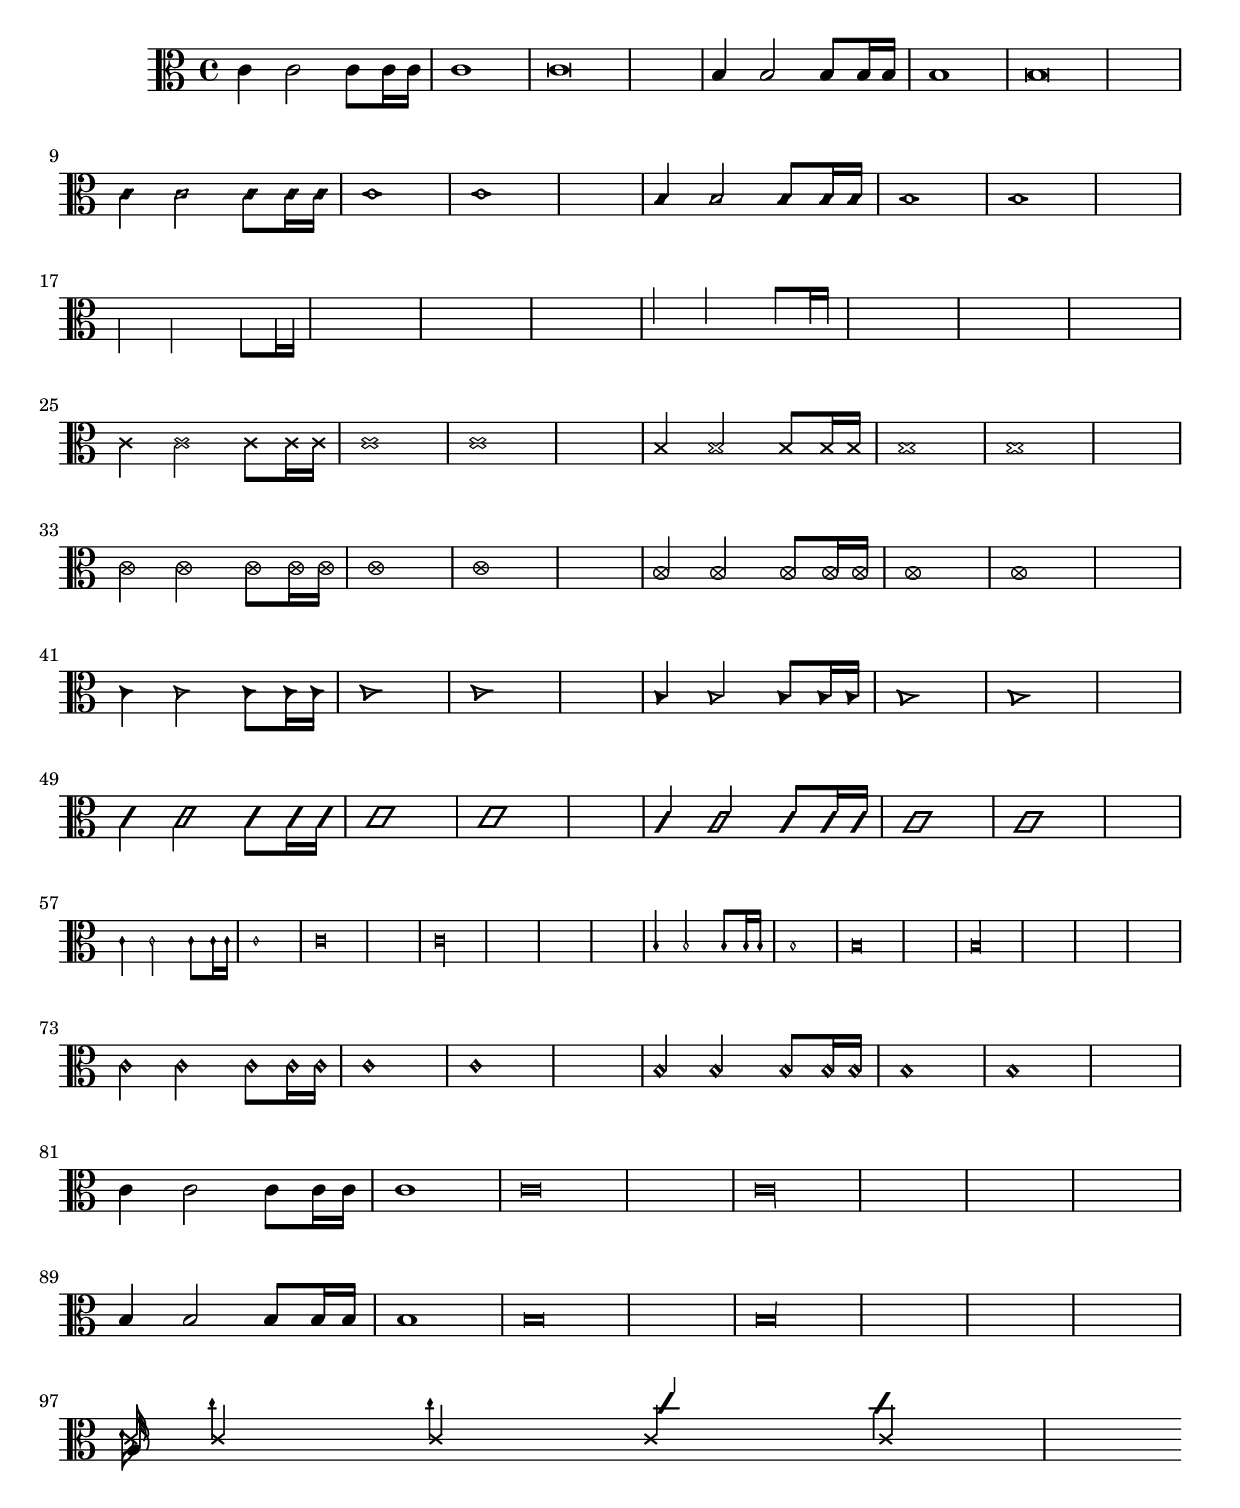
\version "1.7.16"
\header{
texidoc="
Note head shapes are settable.  The stem endings should be adjusted
per note head.  If you want different note head styles on one stem,
you must create a special context called Thread.

Harmonic notes have a different shape and different
dimensions. Nevertheless, noteheads in both styles can be combined, on
either up or down stems.
"
}

\score { \notes \relative c'{ \clef C
% \property Voice.Stem \override #'thickness = #5.0
\property Voice.NoteHead \set #'style = #'default
c4 c2 c8  c16 c16 c1 c\breve b4 b2 b8  b16 b16 b1 b\breve \break
\property Voice.NoteHead \set #'style = #'diamond
c4 c2 c8  c16 c16 c1 c\breve b4 b2 b8  b16 b16 b1 b\breve \break
\property Voice.NoteHead \set #'style = #'transparent
c4 c2 c8  c16 c16 c1 c\breve b4 b2 b8  b16 b16 b1 b\breve \break
\property Voice.NoteHead \set #'style = #'cross
c4 c2 c8  c16 c16 c1 c\breve b4 b2 b8  b16 b16 b1 b\breve \break
\property Voice.NoteHead \set #'style = #'xcircle
c4 c2 c8  c16 c16 c1 c\breve b4 b2 b8  b16 b16 b1 b\breve \break
\property Voice.NoteHead \set #'style = #'triangle
c4 c2 c8  c16 c16 c1 c\breve b4 b2 b8  b16 b16 b1 b\breve \break
\property Voice.NoteHead \set #'style = #'slash
c4 c2 c8  c16 c16 c1 c\breve b4 b2 b8  b16 b16 b1 b\breve \break
\property Voice.NoteHead \set #'style = #'mensural
c4 c2 c8  c16 c16  c1 c\breve c\longa b4 b2 b8  b16 b16 b1 b\breve b\longa \break
\property Voice.NoteHead \set #'style = #'harmonic
c4 c2 c8  c16 c16 c1 c\breve b4 b2 b8  b16 b16 b1 b\breve \break
\property Voice.NoteHead \set #'style = #'baroque
c4 c2 c8  c16 c16  c1 c\breve c\longa b4 b2 b8  b16 b16 b1 b\breve b\longa \break


   \context Voice = another <
    \context Thread = TA
      {
        \property Thread.NoteHead \set #'style = #'cross
        \property Voice.Stem \set #'direction = #1
        c16
       }
    \context Thread = TB
      { \property Thread.NoteHead \set #'style = #'default a16  }

    \context Thread = TC
      { \property Thread.NoteHead \set #'style = #'mensural d16 }

  >


   \context Voice <
     \context Thread = TA {
       \property Thread.NoteHead \set #'style = #'cross
       c4 c4 c4 c4 }
     \context Thread = TB {
       \property Thread.NoteHead \set #'style = #'mensural
       c'4 \stemDown c
       \property Thread.NoteHead \set #'style = #'slash
       \stemUp c4 \stemDown c
} >

}

    \paper {}
}
%% new-chords-done %%
